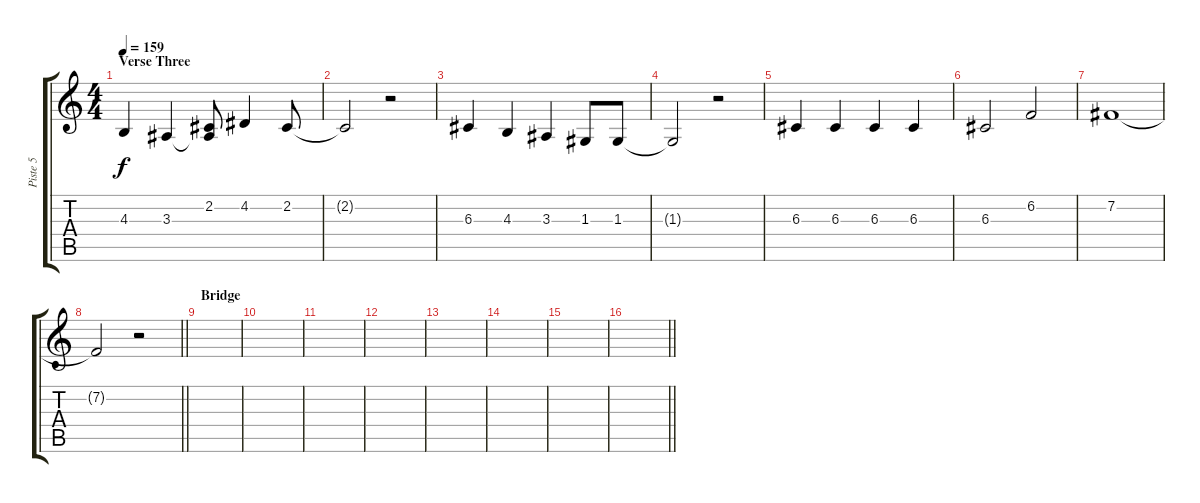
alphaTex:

\track ("Piste 5" "Piste 5") {instrument altosax}
\staff {score tabs}
\tuning (E4 B3 G3 D3 A2 E2) {hide}
\ts (4 4)
\section ("" "Verse Three")
\tempo 159
\clef g2
\ks c
4.3{t}.4{dy f} 3.3.4 (2.2 3.3{t}).8 4.2.4 2.2.8 |
2.2{t}.2 r.2 |
6.3.4 4.3.4 3.3.4 1.3.8 1.3.8 |
1.3{t}.2 r.2 |
6.3.4 6.3.4 6.3.4 6.3.4 |
6.3.2 6.2.2 |
7.2.1 |
\barLineRight lightlight
7.2{t}.2 r.2 |
\section ("" "Bridge")
|
|
|
|
|
|
|
\barLineRight lightlight
